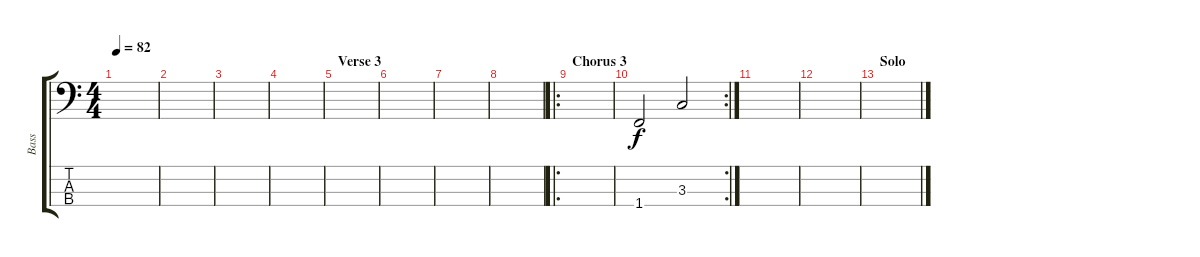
\track ("Bass" "Bass") {instrument electricbassfinger}
\staff {score tabs}
\tuning (G2 D2 A1 E1) {hide}
\ts (4 4)
\tempo 82
\clef f4
\ks c
|
|
|
|
\section ("" "Verse 3")
|
|
|
|
\ro
\section ("" "Chorus 3")
|
\rc 2
1.4.2 3.3.2 |
|
|
\section ("" "Solo")
